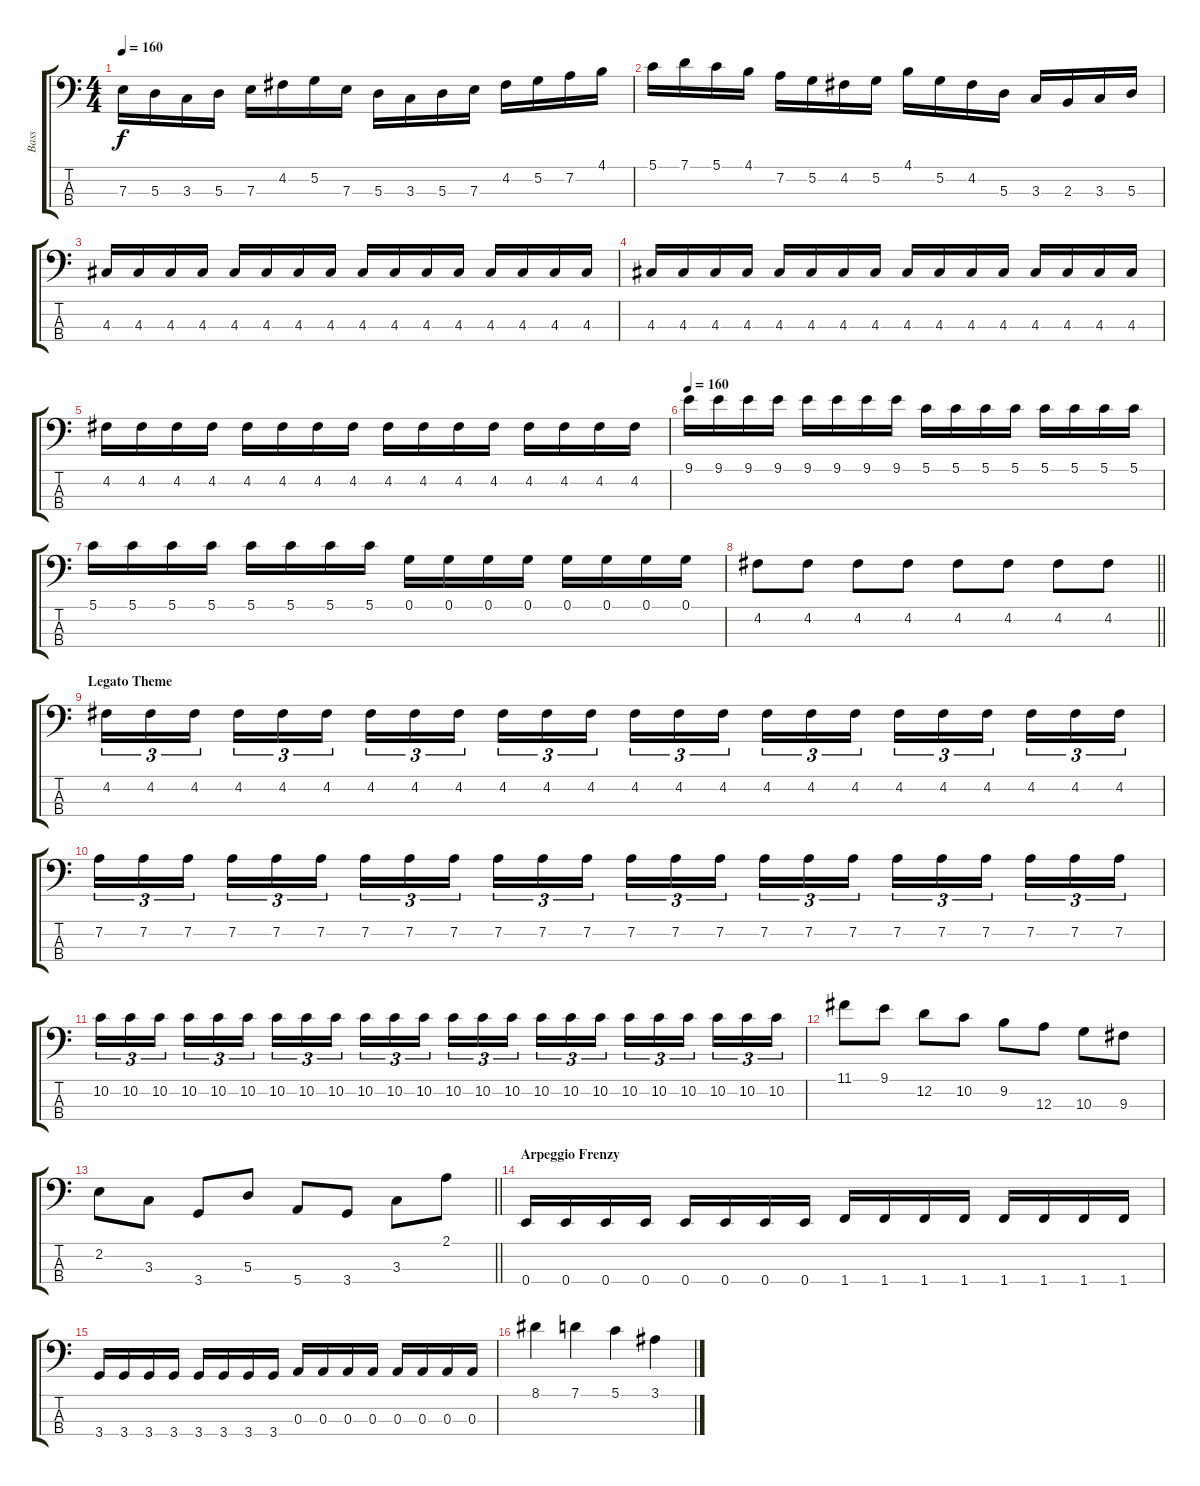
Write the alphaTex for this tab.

\track ("Bass" "Bass") {instrument electricbassfinger}
\staff {score tabs}
\tuning (G2 D2 A1 E1) {hide}
\ts (4 4)
\tempo 160
\clef f4
\ks c
7.3.16{dy f} 5.3.16 3.3.16 5.3.16 7.3.16 4.2.16 5.2.16 7.3.16 5.3.16 3.3.16 5.3.16 7.3.16 4.2.16 5.2.16 7.2.16 4.1.16 |
5.1.16 7.1.16 5.1.16 4.1.16 7.2.16 5.2.16 4.2.16 5.2.16 4.1.16 5.2.16 4.2.16 5.3.16 3.3.16 2.3.16 3.3.16 5.3.16 |
4.3.16 4.3.16 4.3.16 4.3.16 4.3.16 4.3.16 4.3.16 4.3.16 4.3.16 4.3.16 4.3.16 4.3.16 4.3.16 4.3.16 4.3.16 4.3.16 |
4.3.16 4.3.16 4.3.16 4.3.16 4.3.16 4.3.16 4.3.16 4.3.16 4.3.16 4.3.16 4.3.16 4.3.16 4.3.16 4.3.16 4.3.16 4.3.16 |
4.2.16 4.2.16 4.2.16 4.2.16 4.2.16 4.2.16 4.2.16 4.2.16 4.2.16 4.2.16 4.2.16 4.2.16 4.2.16 4.2.16 4.2.16 4.2.16 |
\tempo 160
9.1.16 9.1.16 9.1.16 9.1.16 9.1.16 9.1.16 9.1.16 9.1.16 5.1.16 5.1.16 5.1.16 5.1.16 5.1.16 5.1.16 5.1.16 5.1.16 |
5.1.16 5.1.16 5.1.16 5.1.16 5.1.16 5.1.16 5.1.16 5.1.16 0.1.16 0.1.16 0.1.16 0.1.16 0.1.16 0.1.16 0.1.16 0.1.16 |
\barLineRight lightlight
4.2.8 4.2.8 4.2.8 4.2.8 4.2.8 4.2.8 4.2.8 4.2.8 |
\section ("" "Legato Theme")
4.2.16{tu (3 2)} 4.2.16{tu (3 2)} 4.2.16{tu (3 2)} 4.2.16{tu (3 2)} 4.2.16{tu (3 2)} 4.2.16{tu (3 2)} 4.2.16{tu (3 2)} 4.2.16{tu (3 2)} 4.2.16{tu (3 2)} 4.2.16{tu (3 2)} 4.2.16{tu (3 2)} 4.2.16{tu (3 2)} 4.2.16{tu (3 2)} 4.2.16{tu (3 2)} 4.2.16{tu (3 2)} 4.2.16{tu (3 2)} 4.2.16{tu (3 2)} 4.2.16{tu (3 2)} 4.2.16{tu (3 2)} 4.2.16{tu (3 2)} 4.2.16{tu (3 2)} 4.2.16{tu (3 2)} 4.2.16{tu (3 2)} 4.2.16{tu (3 2)} |
7.2.16{tu (3 2)} 7.2.16{tu (3 2)} 7.2.16{tu (3 2)} 7.2.16{tu (3 2)} 7.2.16{tu (3 2)} 7.2.16{tu (3 2)} 7.2.16{tu (3 2)} 7.2.16{tu (3 2)} 7.2.16{tu (3 2)} 7.2.16{tu (3 2)} 7.2.16{tu (3 2)} 7.2.16{tu (3 2)} 7.2.16{tu (3 2)} 7.2.16{tu (3 2)} 7.2.16{tu (3 2)} 7.2.16{tu (3 2)} 7.2.16{tu (3 2)} 7.2.16{tu (3 2)} 7.2.16{tu (3 2)} 7.2.16{tu (3 2)} 7.2.16{tu (3 2)} 7.2.16{tu (3 2)} 7.2.16{tu (3 2)} 7.2.16{tu (3 2)} |
10.2.16{tu (3 2)} 10.2.16{tu (3 2)} 10.2.16{tu (3 2)} 10.2.16{tu (3 2)} 10.2.16{tu (3 2)} 10.2.16{tu (3 2)} 10.2.16{tu (3 2)} 10.2.16{tu (3 2)} 10.2.16{tu (3 2)} 10.2.16{tu (3 2)} 10.2.16{tu (3 2)} 10.2.16{tu (3 2)} 10.2.16{tu (3 2)} 10.2.16{tu (3 2)} 10.2.16{tu (3 2)} 10.2.16{tu (3 2)} 10.2.16{tu (3 2)} 10.2.16{tu (3 2)} 10.2.16{tu (3 2)} 10.2.16{tu (3 2)} 10.2.16{tu (3 2)} 10.2.16{tu (3 2)} 10.2.16{tu (3 2)} 10.2.16{tu (3 2)} |
11.1.8 9.1.8 12.2.8 10.2.8 9.2.8 12.3.8 10.3.8 9.3.8 |
\barLineRight lightlight
2.2.8 3.3.8 3.4.8 5.3.8 5.4.8 3.4.8 3.3.8 2.1.8 |
\section ("" "Arpeggio Frenzy")
0.4.16 0.4.16 0.4.16 0.4.16 0.4.16 0.4.16 0.4.16 0.4.16 1.4.16 1.4.16 1.4.16 1.4.16 1.4.16 1.4.16 1.4.16 1.4.16 |
3.4.16 3.4.16 3.4.16 3.4.16 3.4.16 3.4.16 3.4.16 3.4.16 0.3.16 0.3.16 0.3.16 0.3.16 0.3.16 0.3.16 0.3.16 0.3.16 |
8.1.4 7.1.4 5.1.4 3.1.4
